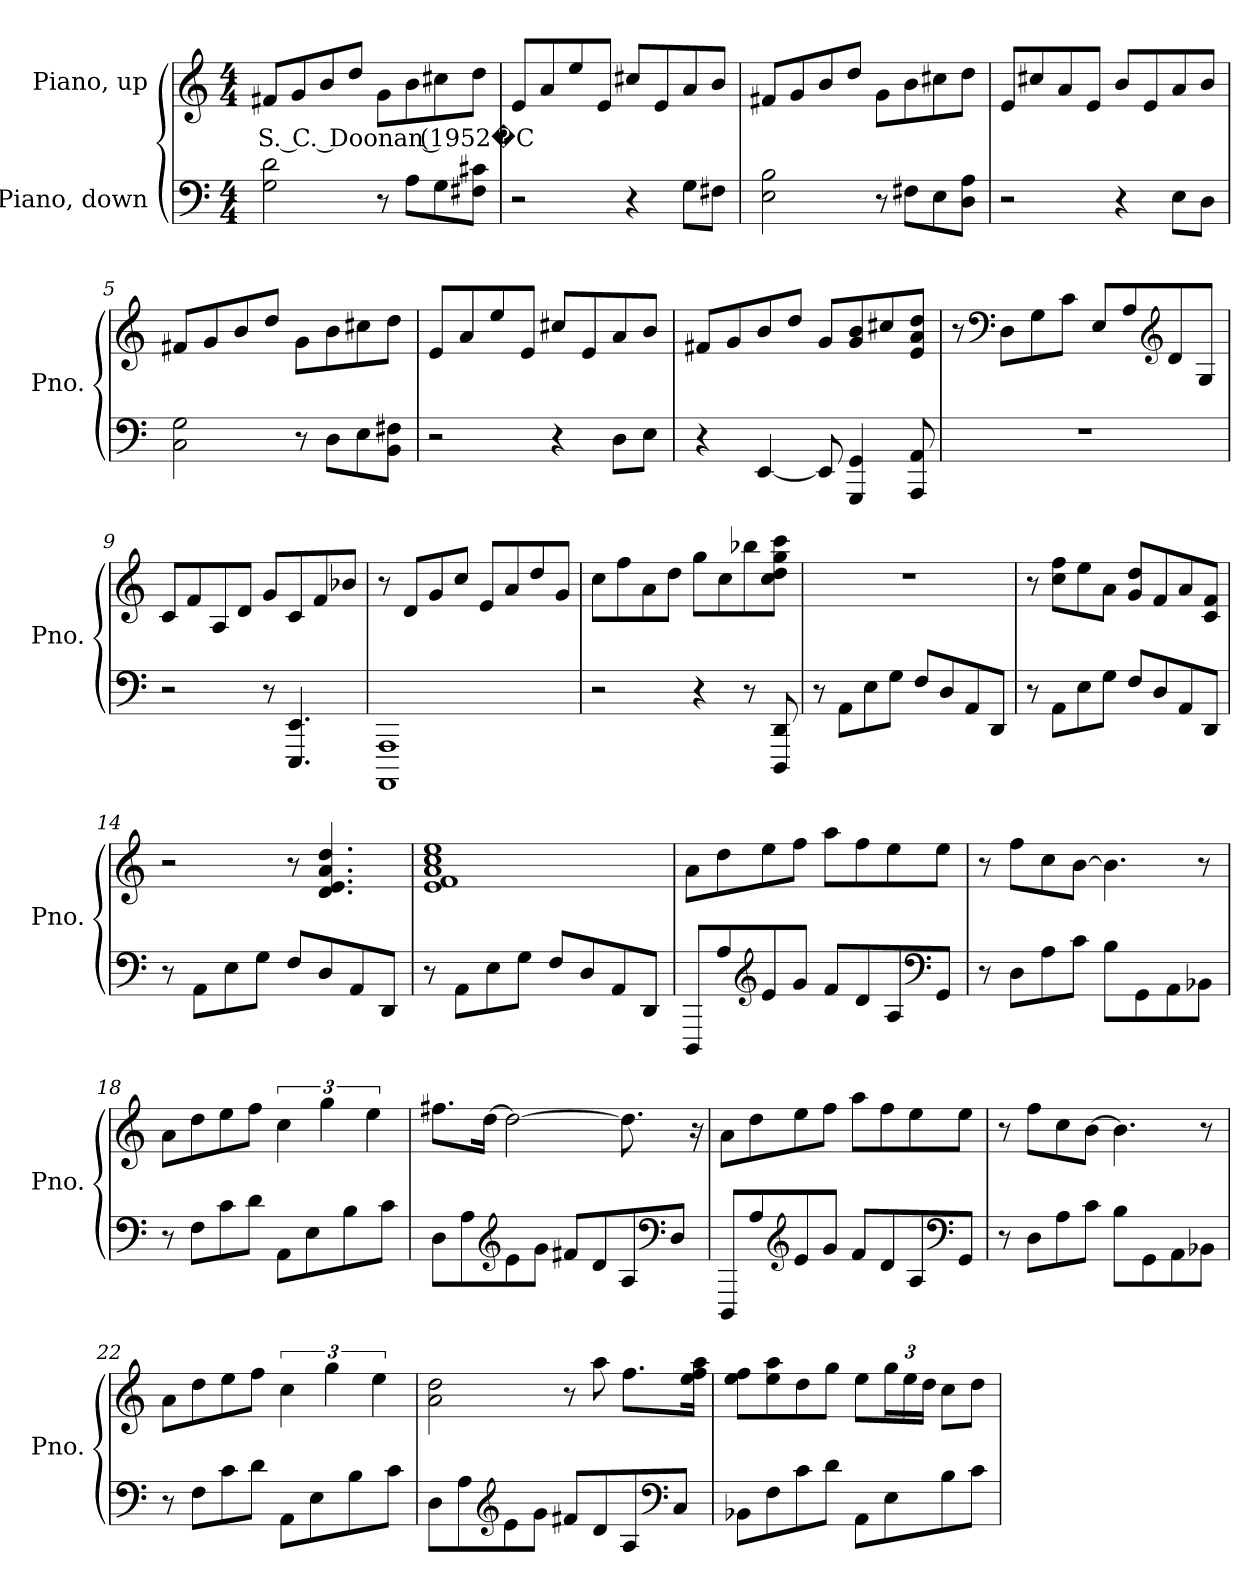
**kern	**kern	**text
*part2	*part1	*part1
*staff2	*staff1	*staff1
*I"Piano, down	*I"Piano, up	*
*I'Pno.	*I'Pno.	*
*clefF4	*clefG2	*
*k[]	*k[]	*
*M4/4	*M4/4	*
*MM160	*MM160	*
=1	=1	=1
!	!	!LO:LY:b
2G\ 2d\	8f#X/L	S. C. Doonan (1952�C
.	8g/	.
.	8b/	.
.	8dd/J	.
8r	8g\L	.
8A\L	8b\	.
8G\	8cc#X\	.
8F#X\ 8c#X\J	8dd\J	.
=2	=2	=2
2r	8e/L	.
.	8a/	.
.	8ee/	.
.	8e/J	.
4r	8cc#X/L	.
.	8e/	.
8G\L	8a/	.
8F#X\J	8b/J	.
!!LO:LB:g=z
=3	=3	=3
2E\ 2B\	8f#X/L	.
.	8g/	.
.	8b/	.
.	8dd/J	.
8r	8g\L	.
8F#X\L	8b\	.
8E\	8cc#X\	.
8D\ 8A\J	8dd\J	.
=4	=4	=4
2r	8e/L	.
.	8cc#X/	.
.	8a/	.
.	8e/J	.
4r	8b/L	.
.	8e/	.
8E\L	8a/	.
8D\J	8b/J	.
=5	=5	=5
2C\ 2G\	8f#X/L	.
.	8g/	.
.	8b/	.
.	8dd/J	.
8r	8g\L	.
8D\L	8b\	.
8E\	8cc#X\	.
8BB\ 8F#X\J	8dd\J	.
=6	=6	=6
2r	8e/L	.
.	8a/	.
.	8ee/	.
.	8e/J	.
4r	8cc#X/L	.
.	8e/	.
8D\L	8a/	.
8E\J	8b/J	.
!!LO:LB:g=z
=7	=7	=7
4r	8f#X/L	.
.	8g/	.
[4EE/	8b/	.
.	8dd/J	.
8EE/]	8g/L	.
4GGG/ 4GG/	8g/ 8b/	.
.	8cc#X/	.
8AAA/ 8AA/	8e/ 8a/ 8dd/J	.
=8	=8	=8
1r	8r	.
*	*clefF4	*
.	8D\L	.
.	8G\	.
.	8c\J	.
.	8E/L	.
.	8A/	.
*	*clefG2	*
.	8d/	.
.	8G/J	.
=9	=9	=9
2r	8c/L	.
.	8f/	.
.	8A/	.
.	8d/J	.
8r	8g/L	.
4.EEE/ 4.EE/	8c/	.
.	8f/	.
.	8b-X/J	.
=10	=10	=10
1AAAA 1AAA	8r	.
.	8d/L	.
.	8g/	.
.	8cc/J	.
.	8e/L	.
.	8a/	.
.	8dd/	.
.	8g/J	.
!!LO:LB:g=z
=11	=11	=11
2r	8cc\L	.
.	8ff\	.
.	8a\	.
.	8dd\J	.
4r	8gg\L	.
.	8cc\	.
8r	8bb-X\	.
8DDD/ 8DD/	8cc\ 8dd\ 8gg\ 8ccc\J	.
=12	=12	=12
8r	1r	.
8AA\L	.	.
8E\	.	.
8G\J	.	.
8F/L	.	.
8D/	.	.
8AA/	.	.
8DD/J	.	.
=13	=13	=13
8r	8r	.
8AA\L	8cc\ 8ff\L	.
8E\	8ee\	.
8G\J	8a\J	.
8F/L	8g/ 8dd/L	.
8D/	8f/	.
8AA/	8a/	.
8DD/J	8c/ 8f/J	.
=14	=14	=14
8r	2r	.
8AA\L	.	.
8E\	.	.
8G\J	.	.
8F/L	8r	.
8D/	4.d/ 4.e/ 4.a/ 4.dd/	.
8AA/	.	.
8DD/J	.	.
=15	=15	=15
8r	1e 1f 1a 1cc 1ee	.
8AA\L	.	.
8E\	.	.
8G\J	.	.
8F/L	.	.
8D/	.	.
8AA/	.	.
8DD/J	.	.
!!LO:LB:g=z
=16	=16	=16
8DDD/L	8a\L	.
8A/	8dd\	.
*clefG2	*	*
8e/	8ee\	.
8g/J	8ff\J	.
8f/L	8aa\L	.
8d/	8ff\	.
8A/	8ee\	.
*clefF4	*	*
8GG/J	8ee\J	.
=17	=17	=17
8r	8r	.
8D\L	8ff\L	.
8A\	8cc\	.
8c\J	[8b\J	.
8B\L	4.b\]	.
8GG\	.	.
8AA\	.	.
8BB-X\J	8r	.
=18	=18	=18
8r	8a\L	.
8F\L	8dd\	.
8c\	8ee\	.
8d\J	8ff\J	.
8AA\L	6cc\	.
8E\	.	.
.	6gg\	.
8B\	.	.
.	6ee\	.
8c\J	.	.
=19	=19	=19
8D\L	8.ff#X\L	.
8A\	.	.
.	[16dd\Jk	.
*clefG2	*	*
8e\	2dd\_	.
8g\J	.	.
8f#X/L	.	.
8d/	.	.
8A/	8.dd\]	.
*clefF4	*	*
8D/J	.	.
.	16r	.
!!LO:LB:g=z
=20	=20	=20
8DDD/L	8a\L	.
8A/	8dd\	.
*clefG2	*	*
8e/	8ee\	.
8g/J	8ff\J	.
8f/L	8aa\L	.
8d/	8ff\	.
8A/	8ee\	.
*clefF4	*	*
8GG/J	8ee\J	.
=21	=21	=21
8r	8r	.
8D\L	8ff\L	.
8A\	8cc\	.
8c\J	[8b\J	.
8B\L	4.b\]	.
8GG\	.	.
8AA\	.	.
8BB-X\J	8r	.
=22	=22	=22
8r	8a\L	.
8F\L	8dd\	.
8c\	8ee\	.
8d\J	8ff\J	.
8AA\L	6cc\	.
8E\	.	.
.	6gg\	.
8B\	.	.
.	6ee\	.
8c\J	.	.
=23	=23	=23
8D\L	2a\ 2dd\	.
8A\	.	.
*clefG2	*	*
8e\	.	.
8g\J	.	.
8f#X/L	8r	.
8d/	8aa\	.
8A/	8.ff\L	.
*clefF4	*	*
8C/J	.	.
.	16ee\ 16ff\ 16aa\Jk	.
!!LO:PB:g=z
=24	=24	=24
8BB-X\L	8ee\ 8ff\L	.
8F\	8ee\ 8aa\	.
8c\	8dd\	.
8d\J	8gg\J	.
8AA\L	8ee\L	.
*	*Xbrackettup	*
8E\	24gg\L	.
.	24ee\	.
.	24dd\JJ	.
8B\	8cc\L	.
8c\J	8dd\J	.
=	=	=
*-	*-	*-
